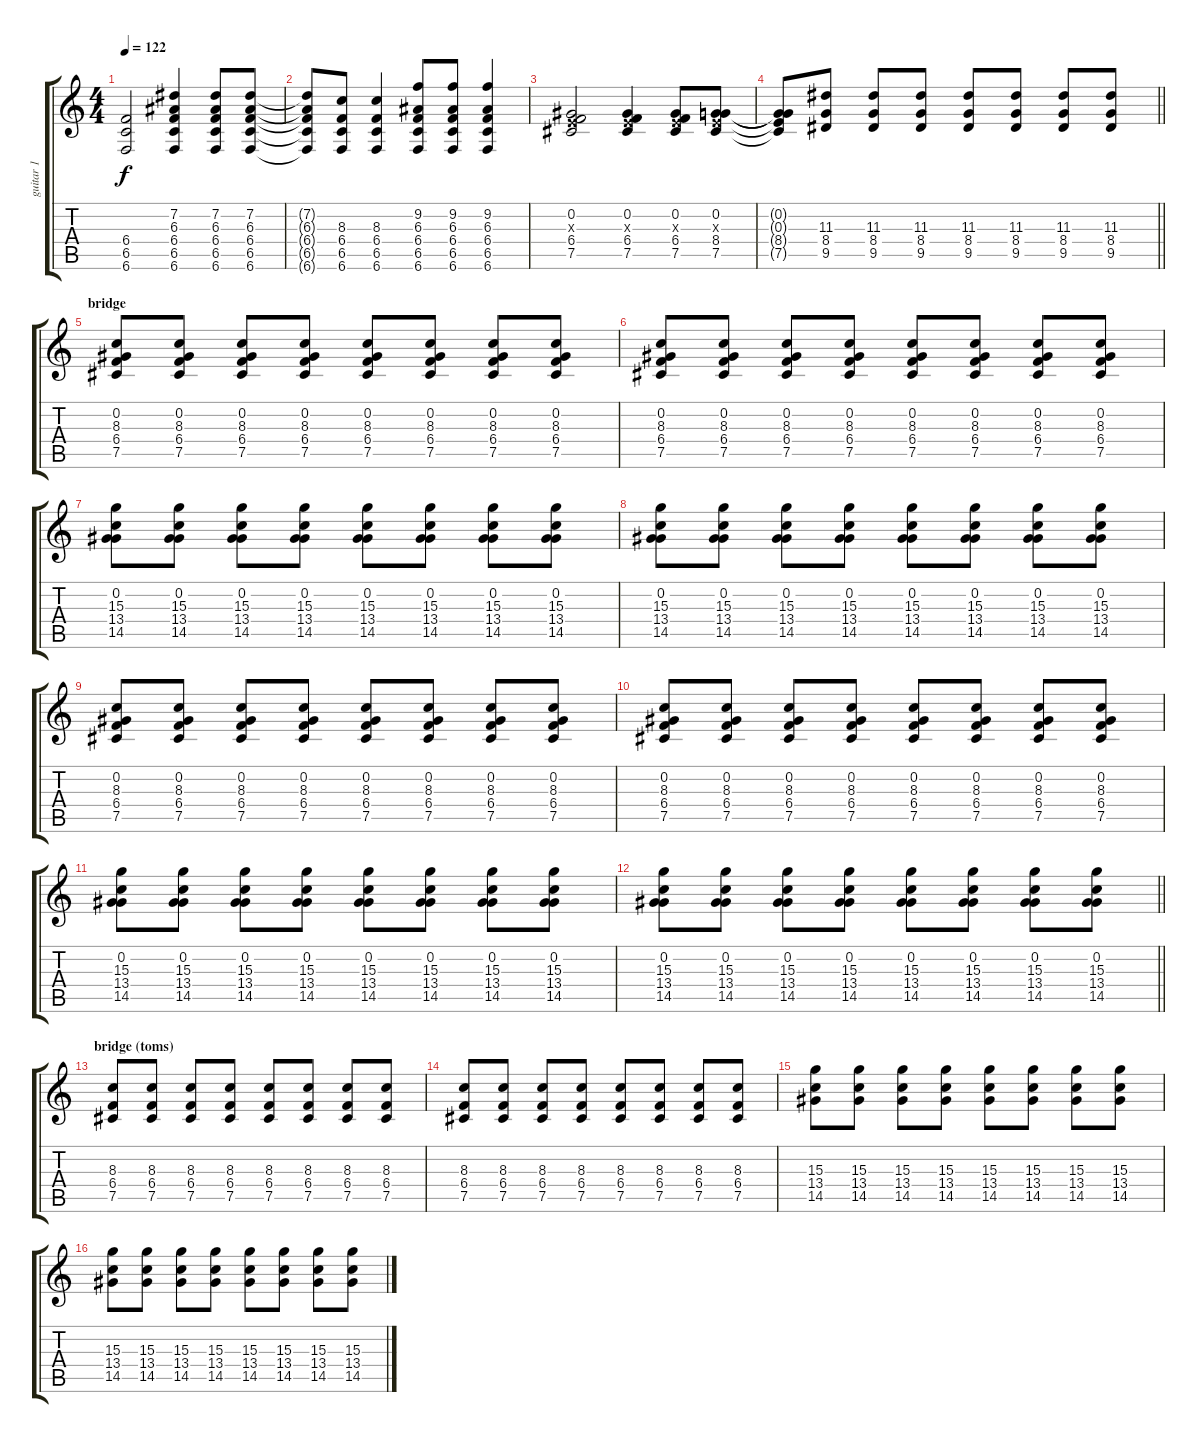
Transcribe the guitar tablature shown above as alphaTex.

\track ("guitar 1" "guitar 1") {instrument distortionguitar}
\staff {score tabs}
\tuning (Db4 Ab3 E3 B2 Gb2 B1) {hide}
\ts (4 4)
\tempo 122
\clef g2
\ks c
(6.4 6.5 6.6).2{dy f} (7.2 6.3 6.4 6.5 6.6).4 (7.2 6.3 6.4 6.5 6.6).8 (7.2 6.3 6.4 6.5 6.6).8 |
(7.2{t} 6.3{t} 6.4{t} 6.5{t} 6.6{t}).8 (8.3 6.4 6.5 6.6).8 (8.3 6.4 6.5 6.6).4 (9.2 6.3 6.4 6.5 6.6).8 (9.2 6.3 6.4 6.5 6.6).8 (9.2 6.3 6.4 6.5 6.6).4 |
(0.2 0.3{x} 6.4 7.5).2 (0.2 0.3{x} 6.4 7.5).4 (0.2 0.3{x} 6.4 7.5).8 (0.2 0.3{x} 8.4 7.5).8 |
\barLineRight lightlight
(0.2{t} 0.3{t} 8.4{t} 7.5{t}).8 (11.3 8.4 9.5).8 (11.3 8.4 9.5).8 (11.3 8.4 9.5).8 (11.3 8.4 9.5).8 (11.3 8.4 9.5).8 (11.3 8.4 9.5).8 (11.3 8.4 9.5).8 |
\section ("" "bridge")
(0.2 8.3 6.4 7.5).8 (0.2 8.3 6.4 7.5).8 (0.2 8.3 6.4 7.5).8 (0.2 8.3 6.4 7.5).8 (0.2 8.3 6.4 7.5).8 (0.2 8.3 6.4 7.5).8 (0.2 8.3 6.4 7.5).8 (0.2 8.3 6.4 7.5).8 |
(0.2 8.3 6.4 7.5).8 (0.2 8.3 6.4 7.5).8 (0.2 8.3 6.4 7.5).8 (0.2 8.3 6.4 7.5).8 (0.2 8.3 6.4 7.5).8 (0.2 8.3 6.4 7.5).8 (0.2 8.3 6.4 7.5).8 (0.2 8.3 6.4 7.5).8 |
(0.2 15.3 13.4 14.5).8 (0.2 15.3 13.4 14.5).8 (0.2 15.3 13.4 14.5).8 (0.2 15.3 13.4 14.5).8 (0.2 15.3 13.4 14.5).8 (0.2 15.3 13.4 14.5).8 (0.2 15.3 13.4 14.5).8 (0.2 15.3 13.4 14.5).8 |
(0.2 15.3 13.4 14.5).8 (0.2 15.3 13.4 14.5).8 (0.2 15.3 13.4 14.5).8 (0.2 15.3 13.4 14.5).8 (0.2 15.3 13.4 14.5).8 (0.2 15.3 13.4 14.5).8 (0.2 15.3 13.4 14.5).8 (0.2 15.3 13.4 14.5).8 |
(0.2 8.3 6.4 7.5).8 (0.2 8.3 6.4 7.5).8 (0.2 8.3 6.4 7.5).8 (0.2 8.3 6.4 7.5).8 (0.2 8.3 6.4 7.5).8 (0.2 8.3 6.4 7.5).8 (0.2 8.3 6.4 7.5).8 (0.2 8.3 6.4 7.5).8 |
(0.2 8.3 6.4 7.5).8 (0.2 8.3 6.4 7.5).8 (0.2 8.3 6.4 7.5).8 (0.2 8.3 6.4 7.5).8 (0.2 8.3 6.4 7.5).8 (0.2 8.3 6.4 7.5).8 (0.2 8.3 6.4 7.5).8 (0.2 8.3 6.4 7.5).8 |
(0.2 15.3 13.4 14.5).8 (0.2 15.3 13.4 14.5).8 (0.2 15.3 13.4 14.5).8 (0.2 15.3 13.4 14.5).8 (0.2 15.3 13.4 14.5).8 (0.2 15.3 13.4 14.5).8 (0.2 15.3 13.4 14.5).8 (0.2 15.3 13.4 14.5).8 |
\barLineRight lightlight
(0.2 15.3 13.4 14.5).8 (0.2 15.3 13.4 14.5).8 (0.2 15.3 13.4 14.5).8 (0.2 15.3 13.4 14.5).8 (0.2 15.3 13.4 14.5).8 (0.2 15.3 13.4 14.5).8 (0.2 15.3 13.4 14.5).8 (0.2 15.3 13.4 14.5).8 |
\section ("" "bridge (toms)")
(8.3 6.4 7.5).8 (8.3 6.4 7.5).8 (8.3 6.4 7.5).8 (8.3 6.4 7.5).8 (8.3 6.4 7.5).8 (8.3 6.4 7.5).8 (8.3 6.4 7.5).8 (8.3 6.4 7.5).8 |
(8.3 6.4 7.5).8 (8.3 6.4 7.5).8 (8.3 6.4 7.5).8 (8.3 6.4 7.5).8 (8.3 6.4 7.5).8 (8.3 6.4 7.5).8 (8.3 6.4 7.5).8 (8.3 6.4 7.5).8 |
(15.3 13.4 14.5).8 (15.3 13.4 14.5).8 (15.3 13.4 14.5).8 (15.3 13.4 14.5).8 (15.3 13.4 14.5).8 (15.3 13.4 14.5).8 (15.3 13.4 14.5).8 (15.3 13.4 14.5).8 |
(15.3 13.4 14.5).8 (15.3 13.4 14.5).8 (15.3 13.4 14.5).8 (15.3 13.4 14.5).8 (15.3 13.4 14.5).8 (15.3 13.4 14.5).8 (15.3 13.4 14.5).8 (15.3 13.4 14.5).8
